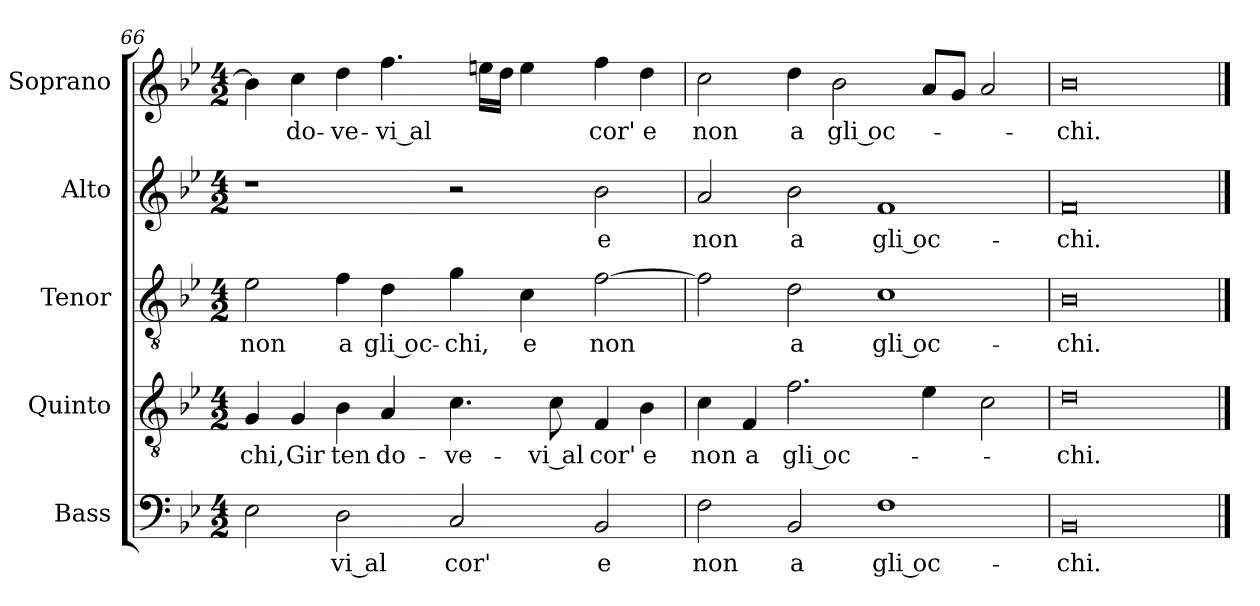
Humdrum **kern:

**kern	**text	**kern	**text	**kern	**text	**kern	**text	**kern	**text
*part5	*part5	*part4	*part4	*part3	*part3	*part2	*part2	*part1	*part1
*staff5	*staff5	*staff4	*staff4	*staff3	*staff3	*staff2	*staff2	*staff1	*staff1
*I"Bass	*	*I"Quinto	*	*I"Tenor	*	*I"Alto	*	*I"Soprano	*
*I'B	*	*I'Q	*	*I'T	*	*I'A	*	*I'S	*
!!LO:LB:g=z
*clefF4	*	*clefGv2	*	*clefGv2	*	*clefG2	*	*clefG2	*
*k[b-e-]	*	*k[b-e-]	*	*k[b-e-]	*	*k[b-e-]	*	*k[b-e-]	*
*B-:	*	*B-:	*	*B-:	*	*B-:	*	*B-:	*
*M4/2	*	*M4/2	*	*M4/2	*	*M4/2	*	*M4/2	*
=66	=66	=66	=66	=66	=66	=66	=66	=66	=66
!	!	!	!LO:LY:b	!	!	!	!	!	!
!	!	!	!	!	!LO:LY:b	!	!	!	!
2E-\	.	4G/	-chi,	2e-\	non	1r	.	4b-\]	.
!	!	!	!LO:LY:b	!	!	!	!	!	!
!	!	!	!	!	!	!	!	!	!LO:LY:b
.	.	4G/	Gir	.	.	.	.	4cc\	do-
!	!LO:LY:b	!	!	!	!	!	!	!	!
!	!	!	!LO:LY:b	!	!	!	!	!	!
!	!	!	!	!	!LO:LY:b	!	!	!	!
!	!	!	!	!	!	!	!	!	!LO:LY:b
2D\	-vi al	4B-\	ten	4f\	a	.	.	4dd\	-ve-
!	!	!	!LO:LY:b	!	!	!	!	!	!
!	!	!	!	!	!LO:LY:b	!	!	!	!
!	!	!	!	!	!	!	!	!	!LO:LY:b
.	.	4A/	do-	4d\	gli oc-	.	.	4.ff\	-vi al
!	!LO:LY:b	!	!	!	!	!	!	!	!
!	!	!	!LO:LY:b	!	!	!	!	!	!
!	!	!	!	!	!LO:LY:b	!	!	!	!
2C/	cor'	4.c\	-ve-	4g\	-chi,	2r	.	.	.
.	.	.	.	.	.	.	.	16een\LL	.
.	.	.	.	.	.	.	.	16dd\JJ	.
!	!	!	!	!	!LO:LY:b	!	!	!	!
.	.	.	.	4c\	e	.	.	4ee\	.
!	!	!	!LO:LY:b	!	!	!	!	!	!
.	.	8c\	-vi al	.	.	.	.	.	.
!	!LO:LY:b	!	!	!	!	!	!	!	!
!	!	!	!LO:LY:b	!	!	!	!	!	!
!	!	!	!	!	!LO:LY:b	!	!	!	!
!	!	!	!	!	!	!	!LO:LY:b	!	!
!	!	!	!	!	!	!	!	!	!LO:LY:b
2BB-/	e	4F/	cor'	[2f\	non	2b-\	e	4ff\	cor'
!	!	!	!LO:LY:b	!	!	!	!	!	!
!	!	!	!	!	!	!	!	!	!LO:LY:b
.	.	4B-\	e	.	.	.	.	4dd\	e
=67	=67	=67	=67	=67	=67	=67	=67	=67	=67
!	!LO:LY:b	!	!	!	!	!	!	!	!
!	!	!	!LO:LY:b	!	!	!	!	!	!
!	!	!	!	!	!	!	!LO:LY:b	!	!
!	!	!	!	!	!	!	!	!	!LO:LY:b
2F\	non	4c\	non	2f\]	.	2a/	non	2cc\	non
!	!	!	!LO:LY:b	!	!	!	!	!	!
.	.	4F/	a	.	.	.	.	.	.
!	!LO:LY:b	!	!	!	!	!	!	!	!
!	!	!	!LO:LY:b	!	!	!	!	!	!
!	!	!	!	!	!LO:LY:b	!	!	!	!
!	!	!	!	!	!	!	!LO:LY:b	!	!
!	!	!	!	!	!	!	!	!	!LO:LY:b
2BB-/	a	2.f\	gli oc-	2d\	a	2b-\	a	4dd\	a
!	!	!	!	!	!	!	!	!	!LO:LY:b
.	.	.	.	.	.	.	.	2b-\	gli oc-
!	!LO:LY:b	!	!	!	!	!	!	!	!
!	!	!	!	!	!LO:LY:b	!	!	!	!
!	!	!	!	!	!	!	!LO:LY:b	!	!
1F	gli oc-	.	.	1c	gli oc-	1f	gli oc-	.	.
.	.	4e-\	.	.	.	.	.	8a/L	.
.	.	.	.	.	.	.	.	8g/J	.
.	.	2c\	.	.	.	.	.	2a/	.
=68	=68	=68	=68	=68	=68	=68	=68	=68	=68
!	!LO:LY:b	!	!	!	!	!	!	!	!
!	!	!	!LO:LY:b	!	!	!	!	!	!
!	!	!	!	!	!LO:LY:b	!	!	!	!
!	!	!	!	!	!	!	!LO:LY:b	!	!
!	!	!	!	!	!	!	!	!	!LO:LY:b
0BB-	-chi.	0d	-chi.	0B-	-chi.	0f	-chi.	0b-	-chi.
==	==	==	==	==	==	==	==	==	==
*-	*-	*-	*-	*-	*-	*-	*-	*-	*-
